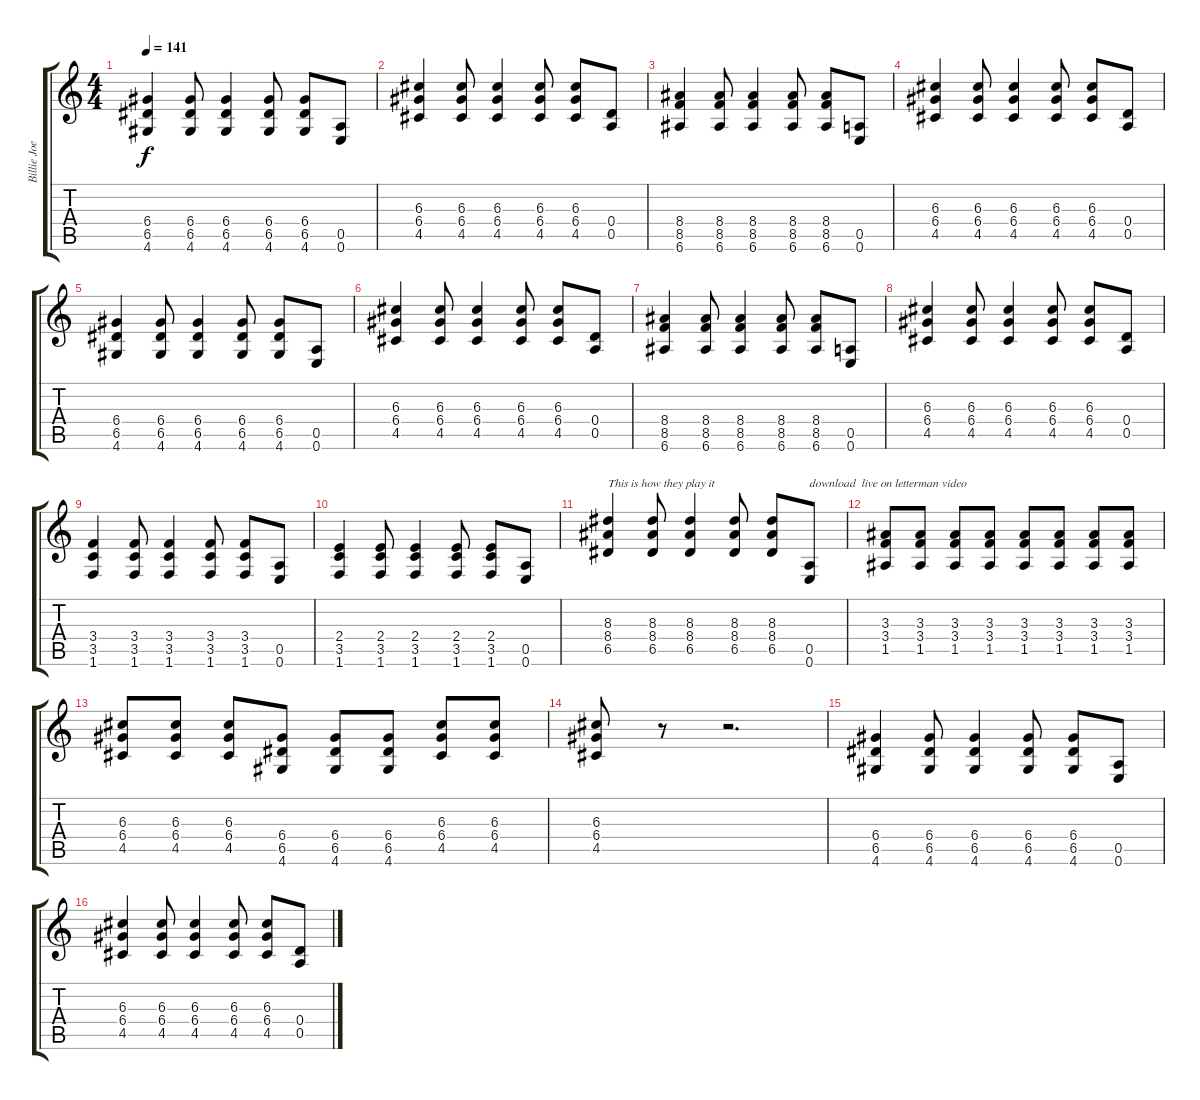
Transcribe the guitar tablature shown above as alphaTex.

\track ("Billie Joe (Guitar)" "Billie Joe") {instrument overdrivenguitar}
\staff {score tabs}
\tuning (E4 B3 G3 D3 A2 E2) {hide}
\ts (4 4)
\tempo 141
\clef g2
\ks c
(6.4 6.5 4.6).4{dy f} (6.4 6.5 4.6).8 (6.4 6.5 4.6).4 (6.4 6.5 4.6).8 (6.4 6.5 4.6).8 (0.5 0.6).8 |
(6.3 6.4 4.5).4 (6.3 6.4 4.5).8 (6.3 6.4 4.5).4 (6.3 6.4 4.5).8 (6.3 6.4 4.5).8 (0.4 0.5).8 |
(8.4 8.5 6.6).4 (8.4 8.5 6.6).8 (8.4 8.5 6.6).4 (8.4 8.5 6.6).8 (8.4 8.5 6.6).8 (0.5 0.6).8 |
(6.3 6.4 4.5).4 (6.3 6.4 4.5).8 (6.3 6.4 4.5).4 (6.3 6.4 4.5).8 (6.3 6.4 4.5).8 (0.4 0.5).8 |
(6.4 6.5 4.6).4 (6.4 6.5 4.6).8 (6.4 6.5 4.6).4 (6.4 6.5 4.6).8 (6.4 6.5 4.6).8 (0.5 0.6).8 |
(6.3 6.4 4.5).4 (6.3 6.4 4.5).8 (6.3 6.4 4.5).4 (6.3 6.4 4.5).8 (6.3 6.4 4.5).8 (0.4 0.5).8 |
(8.4 8.5 6.6).4 (8.4 8.5 6.6).8 (8.4 8.5 6.6).4 (8.4 8.5 6.6).8 (8.4 8.5 6.6).8 (0.5 0.6).8 |
(6.3 6.4 4.5).4 (6.3 6.4 4.5).8 (6.3 6.4 4.5).4 (6.3 6.4 4.5).8 (6.3 6.4 4.5).8 (0.4 0.5).8 |
(3.4 3.5 1.6).4 (3.4 3.5 1.6).8 (3.4 3.5 1.6).4 (3.4 3.5 1.6).8 (3.4 3.5 1.6).8 (0.5 0.6).8 |
(2.4 3.5 1.6).4 (2.4 3.5 1.6).8 (2.4 3.5 1.6).4 (2.4 3.5 1.6).8 (2.4 3.5 1.6).8 (0.5 0.6).8 |
(8.3 8.4 6.5).4{txt "This is how they play it "} (8.3 8.4 6.5).8 (8.3 8.4 6.5).4 (8.3 8.4 6.5).8 (8.3 8.4 6.5).8 (0.5 0.6).8{txt "download  live on letterman video"} |
(3.3 3.4 1.5).8 (3.3 3.4 1.5).8 (3.3 3.4 1.5).8 (3.3 3.4 1.5).8 (3.3 3.4 1.5).8 (3.3 3.4 1.5).8 (3.3 3.4 1.5).8 (3.3 3.4 1.5).8 |
(6.3 6.4 4.5).8 (6.3 6.4 4.5).8 (6.3 6.4 4.5).8 (6.4 6.5 4.6).8 (6.4 6.5 4.6).8 (6.4 6.5 4.6).8 (6.3 6.4 4.5).8 (6.3 6.4 4.5).8 |
(6.3 6.4 4.5).8 r.8 r.2{d} |
(6.4 6.5 4.6).4 (6.4 6.5 4.6).8 (6.4 6.5 4.6).4 (6.4 6.5 4.6).8 (6.4 6.5 4.6).8 (0.5 0.6).8 |
(6.3 6.4 4.5).4 (6.3 6.4 4.5).8 (6.3 6.4 4.5).4 (6.3 6.4 4.5).8 (6.3 6.4 4.5).8 (0.4 0.5).8
